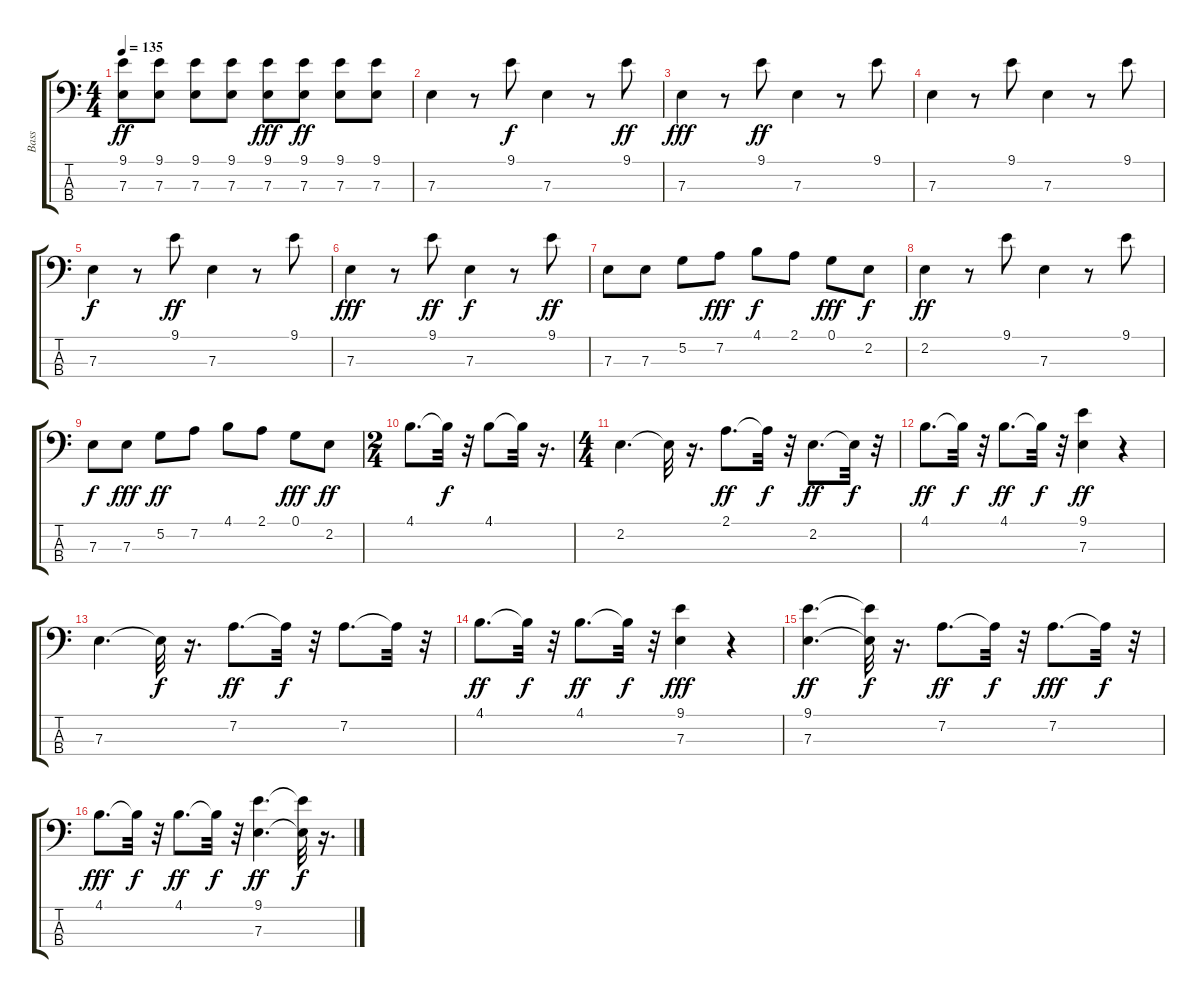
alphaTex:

\track ("Bass    " "Bass    ") {instrument electricbassfinger}
\staff {score tabs}
\tuning (G2 D2 A1 E1) {hide}
\ts (4 4)
\tempo 135
\clef f4
\ks c
(9.1 7.3).8{dy ff} (9.1 7.3).8 (9.1 7.3).8 (9.1 7.3).8 (9.1 7.3).8{dy fff} (9.1 7.3).8{dy ff} (9.1 7.3).8 (9.1 7.3).8 |
7.3.4 r.8 9.1.8{dy f} 7.3.4 r.8 9.1.8{dy ff} |
7.3.4{dy fff} r.8 9.1.8{dy ff} 7.3.4 r.8 9.1.8 |
7.3.4 r.8 9.1.8 7.3.4 r.8 9.1.8 |
7.3.4{dy f} r.8 9.1.8{dy ff} 7.3.4 r.8 9.1.8 |
7.3.4{dy fff} r.8 9.1.8{dy ff} 7.3.4{dy f} r.8 9.1.8{dy ff} |
7.3.8 7.3.8 5.2.8 7.2.8{dy fff} 4.1.8{dy f} 2.1.8 0.1.8{dy fff} 2.2.8{dy f} |
2.2.4{dy ff} r.8 9.1.8 7.3.4 r.8 9.1.8 |
7.3.8{dy f} 7.3.8{dy fff} 5.2.8{dy ff} 7.2.8 4.1.8 2.1.8 0.1.8{dy fff} 2.2.8{dy ff} |
\ts (2 4)
4.1.8{d} 4.1{t}.32{dy f} r.32 4.1.8 4.1{t}.32 r.16{d} |
\ts (4 4)
2.2.4{d} 2.2{t}.32 r.16{d} 2.1.8{d dy ff} 2.1{t}.32{dy f} r.32 2.2.8{d dy ff} 2.2{t}.32{dy f} r.32 |
4.1.8{d dy ff} 4.1{t}.32{dy f} r.32 4.1.8{d dy ff} 4.1{t}.32{dy f} r.32 (9.1 7.3).4{dy ff} r.4 |
7.3.4{d volume 13} 7.3{t}.32{dy f} r.16{d} 7.2.8{d dy ff volume 12} 7.2{t}.32{dy f} r.32 7.2.8{d volume 12} 7.2{t}.32 r.32 |
4.1.8{d dy ff volume 12} 4.1{t}.32{dy f} r.32 4.1.8{d dy ff volume 12} 4.1{t}.32{dy f} r.32 (9.1 7.3).4{dy fff volume 11} r.4 |
(9.1 7.3).4{d dy ff volume 10} (9.1{t} 7.3{t}).32{dy f} r.16{d} 7.2.8{d dy ff volume 10} 7.2{t}.32{dy f} r.32 7.2.8{d dy fff volume 10} 7.2{t}.32{dy f} r.32 |
4.1.8{d dy fff volume 9} 4.1{t}.32{dy f} r.32 4.1.8{d dy ff volume 9} 4.1{t}.32{dy f} r.32 (9.1 7.3).4{d dy ff volume 9} (9.1{t} 7.3{t}).32{dy f} r.16{d}
